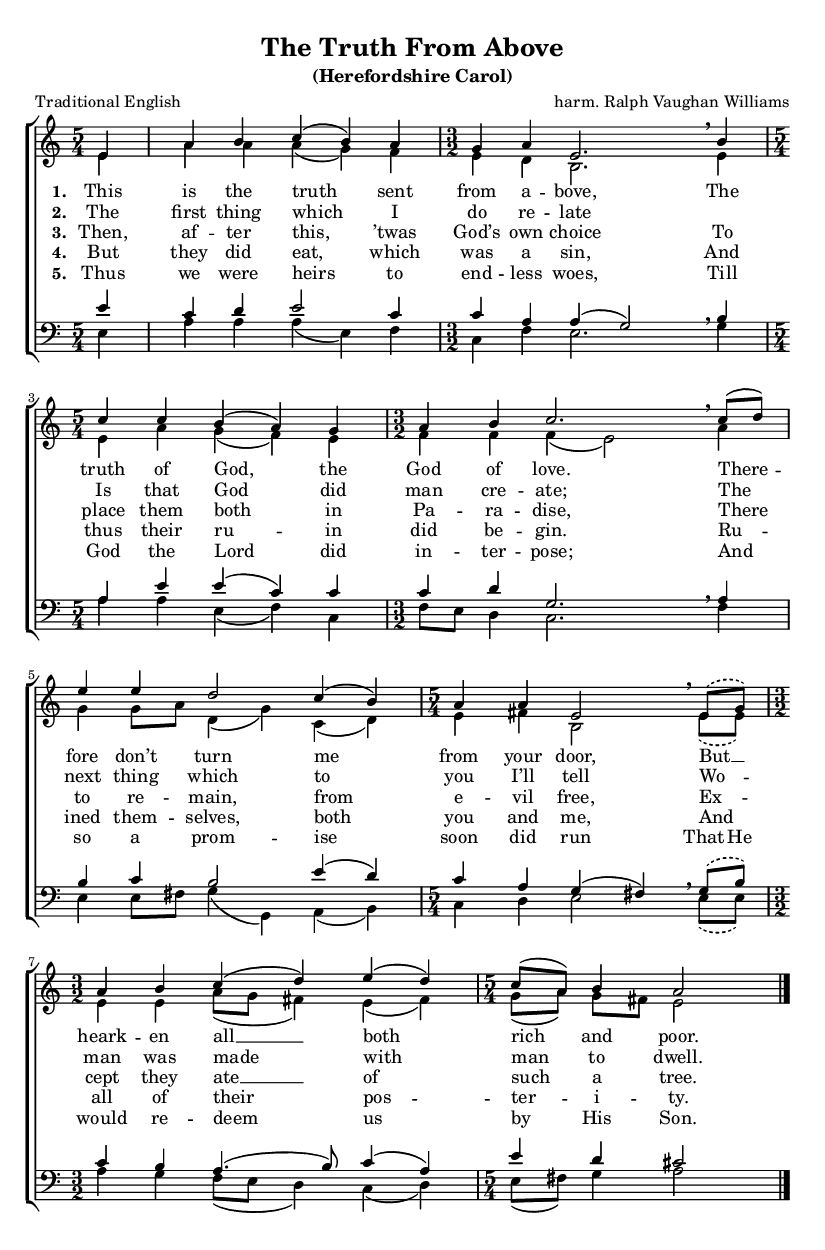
\version "2.14.2"
\include "header.ly"

\header {
  title = "The Truth From Above"
  subtitle = "(Herefordshire Carol)"
  composer = "harm. Ralph Vaughan Williams"
  poet = "Traditional English"
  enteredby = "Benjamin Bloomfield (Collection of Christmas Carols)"
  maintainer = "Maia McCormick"
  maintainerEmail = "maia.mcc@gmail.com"
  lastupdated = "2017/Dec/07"
}

global = {
  \key c \major
  \time 5/4
}

sopMusic = \relative c' {
  \repeat volta 3 {
    \partial 4 e4 |
    a b c( b) a |
    \time 3/2 g a e2. \breathe b'4 | \break

    \time 5/4 c c b( a) g |
    \time 3/2 a b c2. \breathe c8( d) | \break

    e4 e d2 c4( b) |
    \time 5/4 \slurDashed a a e2 \breathe e8( g) | \break

    \slurSolid
    \time 3/2 a4 b c( d) e( d) |
    \time 5/4 c8( a) b4 a2 \bar "|." \break
  }
}
sopWords = \lyricmode {

}

altoMusic = \relative c' {
  e4 |
  a a a( g) f |
  e d b2. e4 |

  e a g( f) e |
  f f f( e2) a4 |

  g g8[ a] d,4( g) c,( d) |
  \slurDashed e fis b,2 e8( e) |

  \slurSolid e4 e a8([ g] fis4) e( fis) |
  g8( a) g[ fis] e2
}

altoWords = \lyricmode {
  \set stanza = #"1. "
  This is the truth sent from a -- bove,
  The truth of God, the God of love.
  There -- fore don’t turn me from your door,
  But __ heark -- en all __ both rich and poor.
}
altoWordsII = \lyricmode {
  \set stanza = #"2. "
  The first thing which I do re -- late
  \skip1
  Is that God did man cre -- ate;
  The next thing which to you I’ll tell
  Wo -- man was made with man to dwell.
}
altoWordsIII = \lyricmode {
  \set stanza = #"3. "
  Then, af -- ter this, ’twas God’s own choice
  To place them both in Pa -- ra -- dise,
  There to re -- main, from e -- vil free,
  Ex -- cept they ate __ of such a tree.
}
altoWordsIV = \lyricmode {
  \set stanza = #"4. "
  But they did eat, which was a sin,
  And thus their ru -- in did be -- gin.
  Ru -- ined them -- selves, both you and me,
  And all of their pos -- ter -- i -- ty.
}
altoWordsV = \lyricmode {
  \set stanza = #"5. "
  Thus we were heirs to end -- less woes,
  Till God the Lord did in -- ter -- pose;
  And so a prom -- ise soon did run
  \set ignoreMelismata = ##t
  That He
  \unset ignoreMelismata
  would re -- deem us by His Son.

}
altoWordsVI = \lyricmode {
  \set stanza = #"6. "
  \set ignoreMelismata = ##t
}
tenorMusic = \relative c' {
  e4 |
  c d e2 c4 |
  c a a( g2) \breathe b4 |

  a e' e( c) c |
  c d g,2. \breathe a4 |

  b c b2 e4( d) |
  c a g( fis!) \slurDashed \breathe g8( b) |

  \slurSolid c4 b a4.( b8) c4( a) |
  e' d cis2
}
tenorWords = \lyricmode {

}

bassMusic = \relative c {
  e4 |
  a a a( e) f |
  c f e2. g4 |

  a4 a e( f) c4 |
  f8[ e] d4 c2. f4 |

  e e8[ fis] g4( g,) a( b) |
  c4 d e2 \slurDashed e8( e) |

  a4 g \slurSolid f8([ e] d4) c( d) |
  e8( fis) g4 a2
}
bassWords = \lyricmode {

}

\score {
  <<
   \new ChoirStaff <<
    \new Staff = women <<
      \new Voice = "sopranos" { \voiceOne << \global \sopMusic >> }
      \new Voice = "altos" { \voiceTwo << \global \altoMusic >> }
    >>
    \new Lyrics \with { alignAboveContext = #"women" } \lyricsto "sopranos" \sopWords
    \new Lyrics = "altosVI"  \with { alignBelowContext = #"women" } \lyricsto "sopranos" \altoWordsVI
    \new Lyrics = "altosV"  \with { alignBelowContext = #"women" } \lyricsto "sopranos" \altoWordsV
    \new Lyrics = "altosIV"  \with { alignBelowContext = #"women" } \lyricsto "sopranos" \altoWordsIV
    \new Lyrics = "altosIII"  \with { alignBelowContext = #"women" } \lyricsto "sopranos" \altoWordsIII
    \new Lyrics = "altosII"  \with { alignBelowContext = #"women" } \lyricsto "sopranos" \altoWordsII
    \new Lyrics = "altos"  \with { alignBelowContext = #"women" } \lyricsto "sopranos" \altoWords
   \new Staff = men <<
      \clef bass
      \new Voice = "tenors" { \voiceOne << \global \tenorMusic >> }
      \new Voice = "basses" { \voiceTwo << \global \bassMusic >> }
    >>
    \new Lyrics \with { alignAboveContext = #"men" \override VerticalAxisGroup #'nonstaff-relatedstaff-spacing = #'((basic-distance . 1)) } \lyricsto "tenors" \tenorWords
    \new Lyrics \with { alignBelowContext = #"men" \override VerticalAxisGroup #'nonstaff-relatedstaff-spacing = #'((basic-distance . 1)) } \lyricsto "basses" \bassWords
  >>
%    \new PianoStaff << \new Staff { \new Voice { \pianoRH } } \new Staff { \clef "bass" \pianoLH } >>
  >>
  \layout {
  \context {
    \Lyrics
    \override LyricText #'font-size = #1.3
  }
    \context {
      \Score
      \override SpacingSpanner #'base-shortest-duration = #(ly:make-moment 1 2)
      \override SpacingSpanner #'common-shortest-duration = #(ly:make-moment 1 2)
    }
    \context {
      % Remove all empty staves
      % \Staff \RemoveEmptyStaves \override VerticalAxisGroup #'remove-first = ##t
    }
    \context {
      \Lyrics
    }
  }
}
